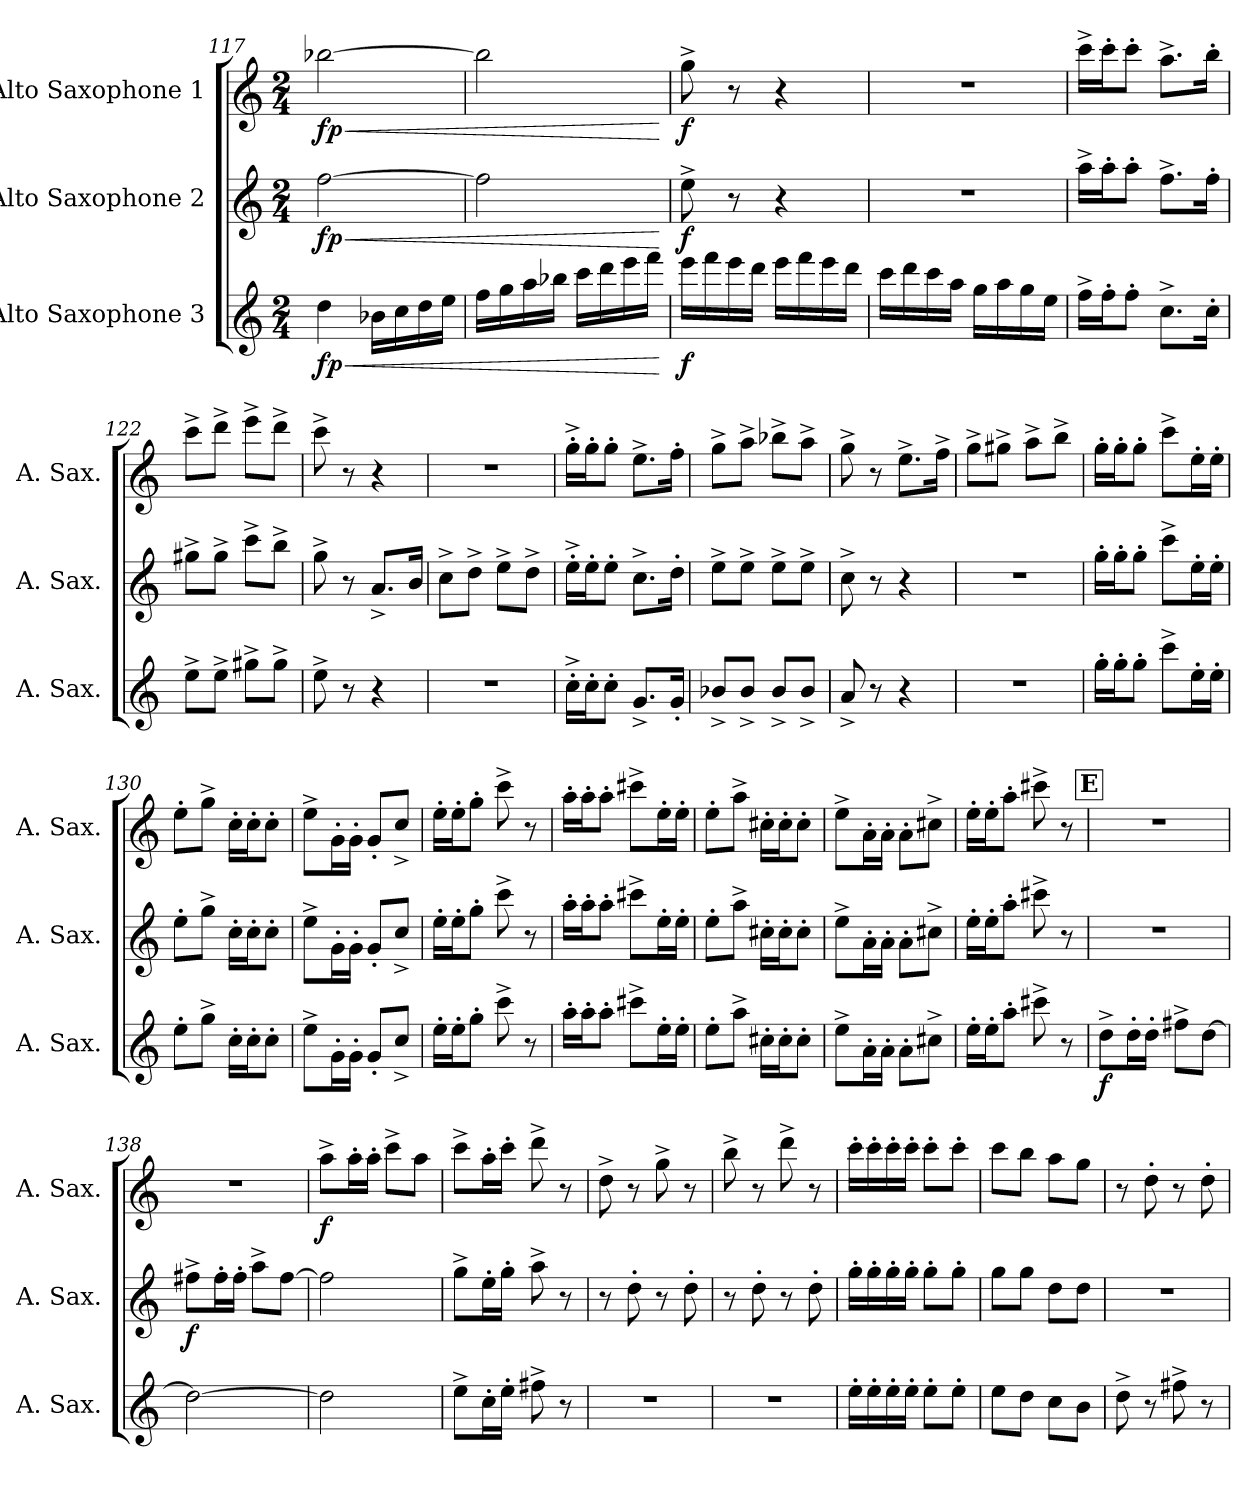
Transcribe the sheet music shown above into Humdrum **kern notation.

**kern	**dynam	**kern	**dynam	**kern	**dynam
*part3	*part3	*part2	*part2	*part1	*part1
*staff3	*staff3	*staff2	*staff2	*staff1	*staff1
*I"Alto Saxophone 3	*	*I"Alto Saxophone 2	*	*I"Alto Saxophone 1	*
*I'A. Sax.	*	*I'A. Sax.	*	*I'A. Sax.	*
*clefG2	*	*clefG2	*	*clefG2	*
*ITrd5c9	*	*ITrd5c9	*	*ITrd5c9	*
*k[b-e-a-]	*	*k[b-e-a-]	*	*k[b-e-a-]	*
*M2/4	*	*M2/4	*	*M2/4	*
=117	=117	=117	=117	=117	=117
!	!LO:HP:b	!	!LO:HP:b	!	!LO:HP:b
!	!LO:DY:n=1:b	!	!LO:DY:n=1:b	!	!LO:DY:n=1:b
4f\	< fp	[2a-\	< fp	[2dd-X\	< fp
16d-X\LL	.	.	.	.	.
16e-\	.	.	.	.	.
16f\	.	.	.	.	.
16g\JJ	.	.	.	.	.
=118	=118	=118	=118	=118	=118
16a-\LL	.	2a-\]	.	2dd-\]	.
16b-\	.	.	.	.	.
16cc\	.	.	.	.	.
16dd-X\JJ	.	.	.	.	.
16ee-\LL	.	.	.	.	.
16ff\	.	.	.	.	.
16gg\	.	.	.	.	.
16aa-\JJ	.	.	.	.	.
.	[	.	[	.	[
=119	=119	=119	=119	=119	=119
!	!LO:DY:b	!	!LO:DY:b	!	!LO:DY:b
16gg\LL	f	8g^\	f	8b-^\	f
16aa-\	.	.	.	.	.
16gg\	.	8r	.	8r	.
16ff\JJ	.	.	.	.	.
16gg\LL	.	4r	.	4r	.
16aa-\	.	.	.	.	.
16gg\	.	.	.	.	.
16ff\JJ	.	.	.	.	.
=120	=120	=120	=120	=120	=120
16ee-\LL	.	2r	.	2r	.
16ff\	.	.	.	.	.
16ee-\	.	.	.	.	.
16cc\JJ	.	.	.	.	.
16b-\LL	.	.	.	.	.
16cc\	.	.	.	.	.
16b-\	.	.	.	.	.
16g\JJ	.	.	.	.	.
=121	=121	=121	=121	=121	=121
16a-^\LL	.	16cc^\LL	.	16ee-^\LL	.
16a-'\J	.	16cc'\J	.	16ee-'\J	.
8a-'\J	.	8cc'\J	.	8ee-'\J	.
8.e-^\L	.	8.a-^\L	.	8.cc^\L	.
16e-'\Jk	.	16a-'\Jk	.	16dd'\Jk	.
=122	=122	=122	=122	=122	=122
8g^\L	.	8bn^\L	.	8ee-^\L	.
8g^\J	.	8b^\J	.	8ff^\J	.
8bn^\L	.	8ee-^\L	.	8gg^\L	.
8b^\J	.	8dd^\J	.	8ff^\J	.
!!LO:PB:g=z
=123	=123	=123	=123	=123	=123
8g^\	.	8b-^\	.	8ee-^\	.
8r	.	8r	.	8r	.
4r	.	8.c^/L	.	4r	.
.	.	16d/Jk	.	.	.
=124	=124	=124	=124	=124	=124
2r	.	8e-^\L	.	2r	.
.	.	8f^\J	.	.	.
.	.	8g^\L	.	.	.
.	.	8f^\J	.	.	.
=125	=125	=125	=125	=125	=125
16e-'^\LL	.	16g'^\LL	.	16b-'^\LL	.
16e-'\J	.	16g'\J	.	16b-'\J	.
8e-'\J	.	8g'\J	.	8b-'\J	.
8.B-^/L	.	8.e-^\L	.	8.g^\L	.
16B-'/Jk	.	16f'\Jk	.	16a-'\Jk	.
=126	=126	=126	=126	=126	=126
8d-X^/L	.	8g^\L	.	8b-^\L	.
8d-^/J	.	8g^\J	.	8cc^\J	.
8d-^/L	.	8g^\L	.	8dd-X^\L	.
8d-^/J	.	8g^\J	.	8cc^\J	.
=127	=127	=127	=127	=127	=127
8c^/	.	8e-^\	.	8b-^\	.
8r	.	8r	.	8r	.
4r	.	4r	.	8.g^\L	.
.	.	.	.	16a-^\Jk	.
=128	=128	=128	=128	=128	=128
2r	.	2r	.	8b-^\L	.
.	.	.	.	8bn^\J	.
.	.	.	.	8cc^\L	.
.	.	.	.	8dd^\J	.
=129	=129	=129	=129	=129	=129
16b-'\LL	.	16b-'\LL	.	16b-'\LL	.
16b-'\J	.	16b-'\J	.	16b-'\J	.
8b-'\J	.	8b-'\J	.	8b-'\J	.
8ee-^\L	.	8ee-^\L	.	8ee-^\L	.
16g'\L	.	16g'\L	.	16g'\L	.
16g'\JJ	.	16g'\JJ	.	16g'\JJ	.
=130	=130	=130	=130	=130	=130
8g'\L	.	8g'\L	.	8g'\L	.
8b-^\J	.	8b-^\J	.	8b-^\J	.
16e-'\LL	.	16e-'\LL	.	16e-'\LL	.
16e-'\J	.	16e-'\J	.	16e-'\J	.
8e-'\J	.	8e-'\J	.	8e-'\J	.
=131	=131	=131	=131	=131	=131
8g^\L	.	8g^\L	.	8g^\L	.
16B-'\L	.	16B-'\L	.	16B-'\L	.
16B-'\JJ	.	16B-'\JJ	.	16B-'\JJ	.
8B-'/L	.	8B-'/L	.	8B-'/L	.
8e-^/J	.	8e-^/J	.	8e-^/J	.
=132	=132	=132	=132	=132	=132
16g'\LL	.	16g'\LL	.	16g'\LL	.
16g'\J	.	16g'\J	.	16g'\J	.
8b-'\J	.	8b-'\J	.	8b-'\J	.
8ee-^\	.	8ee-^\	.	8ee-^\	.
8r	.	8r	.	8r	.
!!LO:PB:g=z
=133	=133	=133	=133	=133	=133
16cc'\LL	.	16cc'\LL	.	16cc'\LL	.
16cc'\J	.	16cc'\J	.	16cc'\J	.
8cc'\J	.	8cc'\J	.	8cc'\J	.
8een^\L	.	8een^\L	.	8een^\L	.
16g'\L	.	16g'\L	.	16g'\L	.
16g'\JJ	.	16g'\JJ	.	16g'\JJ	.
=134	=134	=134	=134	=134	=134
8g'\L	.	8g'\L	.	8g'\L	.
8cc^\J	.	8cc^\J	.	8cc^\J	.
16en'\LL	.	16en'\LL	.	16en'\LL	.
16e'\J	.	16e'\J	.	16e'\J	.
8e'\J	.	8e'\J	.	8e'\J	.
=135	=135	=135	=135	=135	=135
8g^\L	.	8g^\L	.	8g^\L	.
16c'\L	.	16c'\L	.	16c'\L	.
16c'\JJ	.	16c'\JJ	.	16c'\JJ	.
8c'\L	.	8c'\L	.	8c'\L	.
8en^\J	.	8en^\J	.	8en^\J	.
=136	=136	=136	=136	=136	=136
16g'\LL	.	16g'\LL	.	16g'\LL	.
16g'\J	.	16g'\J	.	16g'\J	.
8cc'\J	.	8cc'\J	.	8cc'\J	.
8een^\	.	8een^\	.	8een^\	.
8r	.	8r	.	8r	.
!!LO:REH:place=s1:a:B:fs=14:t=E
=137	=137	=137	=137	=137	=137
!	!LO:DY:b	!	!	!	!
8f^\L	f	2r	.	2r	.
16f'\L	.	.	.	.	.
16f'\JJ	.	.	.	.	.
8an^\L	.	.	.	.	.
[8f\J	.	.	.	.	.
=138	=138	=138	=138	=138	=138
!	!	!	!LO:DY:b	!	!
2f\_	.	8an^\L	f	2r	.
.	.	16a'\L	.	.	.
.	.	16a'\JJ	.	.	.
.	.	8cc^\L	.	.	.
.	.	[8a\J	.	.	.
=139	=139	=139	=139	=139	=139
!	!	!	!	!	!LO:DY:b
2f\]	.	2a\]	.	8cc^\L	f
.	.	.	.	16cc'\L	.
.	.	.	.	16cc'\JJ	.
.	.	.	.	8ee-^\L	.
.	.	.	.	8cc\J	.
=140	=140	=140	=140	=140	=140
8g^\L	.	8b-^\L	.	8ee-^\L	.
16e-'\L	.	16g'\L	.	16cc'\L	.
16g'\JJ	.	16b-'\JJ	.	16ee-'\JJ	.
8an^\	.	8cc^\	.	8ff^\	.
8r	.	8r	.	8r	.
!!LO:LB:g=z
=141	=141	=141	=141	=141	=141
2r	.	8r	.	8f^\	.
.	.	8f'\	.	8r	.
.	.	8r	.	8b-^\	.
.	.	8f'\	.	8r	.
=142	=142	=142	=142	=142	=142
2r	.	8r	.	8dd^\	.
.	.	8f'\	.	8r	.
.	.	8r	.	8ff^\	.
.	.	8f'\	.	8r	.
=143	=143	=143	=143	=143	=143
16g'\LL	.	16b-'\LL	.	16ee-'\LL	.
16g'\	.	16b-'\	.	16ee-'\	.
16g'\	.	16b-'\	.	16ee-'\	.
16g'\JJ	.	16b-'\JJ	.	16ee-'\JJ	.
8g'\L	.	8b-'\L	.	8ee-'\L	.
8g'\J	.	8b-'\J	.	8ee-'\J	.
=144	=144	=144	=144	=144	=144
8g\L	.	8b-\L	.	8ee-\L	.
8f\J	.	8b-\J	.	8dd\J	.
8e-\L	.	8f\L	.	8cc\L	.
8d\J	.	8f\J	.	8b-\J	.
=145	=145	=145	=145	=145	=145
8f^\	.	2r	.	8r	.
8r	.	.	.	8f'\	.
8an^\	.	.	.	8r	.
8r	.	.	.	8f'\	.
=	=	=	=	=	=
*-	*-	*-	*-	*-	*-
